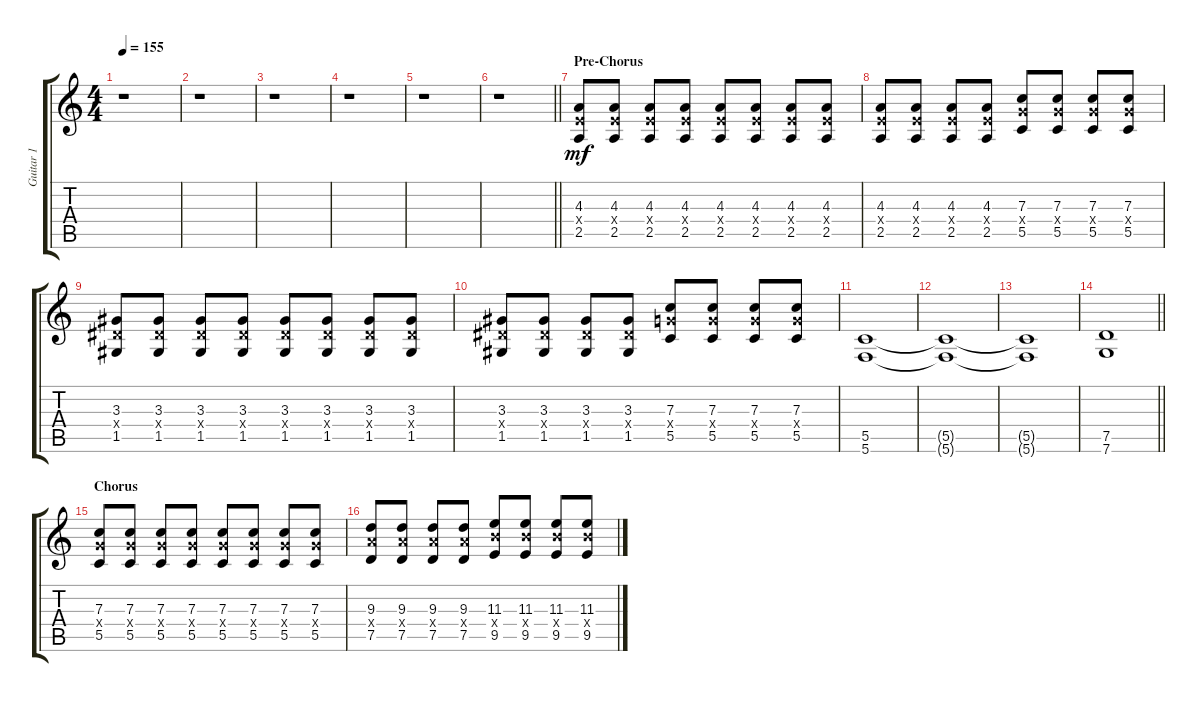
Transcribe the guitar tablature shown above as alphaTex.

\track ("Guitar 1" "Guitar 1") {instrument overdrivenguitar}
\staff {score tabs}
\tuning (D4 A3 F3 C3 G2 C2) {hide}
\ts (4 4)
\tempo 155
\clef g2
\ks c
r.1{dy mf} |
r.1 |
r.1 |
r.1 |
r.1 |
\barLineRight lightlight
r.1 |
\section ("" "Pre-Chorus")
(4.3 4.4{x} 2.5).8 (4.3 4.4{x} 2.5).8 (4.3 4.4{x} 2.5).8 (4.3 4.4{x} 2.5).8 (4.3 4.4{x} 2.5).8 (4.3 4.4{x} 2.5).8 (4.3 4.4{x} 2.5).8 (4.3 4.4{x} 2.5).8 |
(4.3 4.4{x} 2.5).8 (4.3 4.4{x} 2.5).8 (4.3 4.4{x} 2.5).8 (4.3 4.4{x} 2.5).8 (7.3 7.4{x} 5.5).8 (7.3 7.4{x} 5.5).8 (7.3 7.4{x} 5.5).8 (7.3 7.4{x} 5.5).8 |
(3.3 3.4{x} 1.5).8 (3.3 3.4{x} 1.5).8 (3.3 3.4{x} 1.5).8 (3.3 3.4{x} 1.5).8 (3.3 3.4{x} 1.5).8 (3.3 3.4{x} 1.5).8 (3.3 3.4{x} 1.5).8 (3.3 3.4{x} 1.5).8 |
(3.3 3.4{x} 1.5).8 (3.3 3.4{x} 1.5).8 (3.3 3.4{x} 1.5).8 (3.3 3.4{x} 1.5).8 (7.3 7.4{x} 5.5).8 (7.3 7.4{x} 5.5).8 (7.3 7.4{x} 5.5).8 (7.3 7.4{x} 5.5).8 |
(5.5 5.6).1 |
(5.5{t} 5.6{t}).1 |
(5.5{t} 5.6{t}).1 |
\barLineRight lightlight
(7.5 7.6).1 |
\section ("" "Chorus")
(7.3 7.4{x} 5.5).8 (7.3 7.4{x} 5.5).8 (7.3 7.4{x} 5.5).8 (7.3 7.4{x} 5.5).8 (7.3 7.4{x} 5.5).8 (7.3 7.4{x} 5.5).8 (7.3 7.4{x} 5.5).8 (7.3 7.4{x} 5.5).8 |
(9.3 9.4{x} 7.5).8 (9.3 9.4{x} 7.5).8 (9.3 9.4{x} 7.5).8 (9.3 9.4{x} 7.5).8 (11.3 11.4{x} 9.5).8 (11.3 11.4{x} 9.5).8 (11.3 11.4{x} 9.5).8 (11.3 11.4{x} 9.5).8
